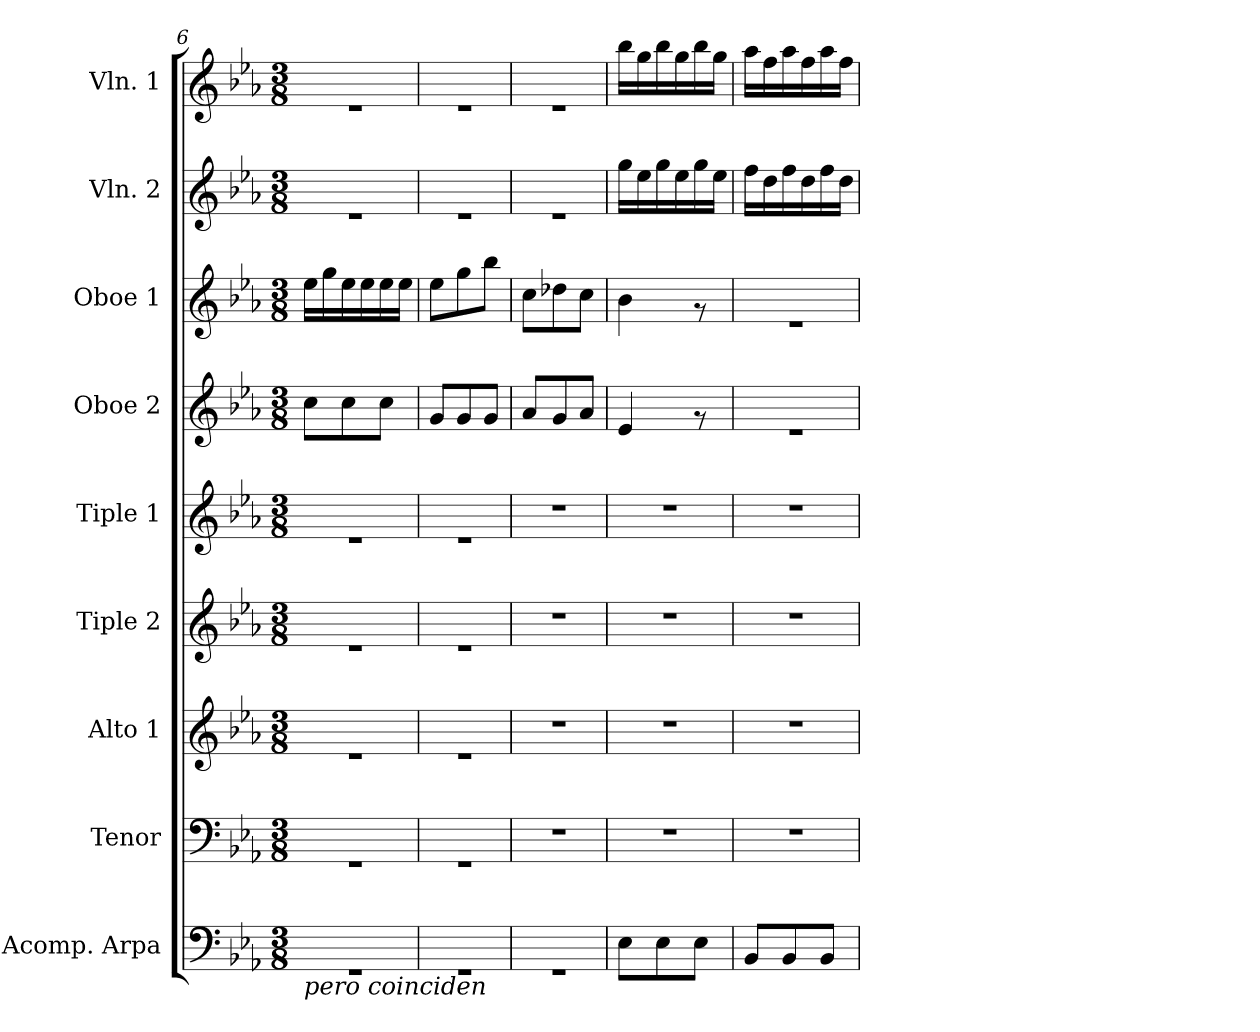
**kern	**kern	**kern	**kern	**kern	**kern	**kern	**kern	**kern
*part9	*part8	*part7	*part6	*part5	*part4	*part3	*part2	*part1
*staff9	*staff8	*staff7	*staff6	*staff5	*staff4	*staff3	*staff2	*staff1
*I"Acomp. Arpa	*I"Tenor	*I"Alto 1	*I"Tiple 2	*I"Tiple 1	*I"Oboe 2	*I"Oboe 1	*I"Vln. 2	*I"Vln. 1
*I'Acomp. Arpa	*I'Tenor	*I'Alto 1	*I'Tiple 2	*I'Tiple 1	*I'Oboe 2	*I'Oboe 1	*I'Vln. 2	*I'Vln. 1
*clefF4	*clefF4	*clefG2	*clefG2	*clefG2	*clefG2	*clefG2	*clefG2	*clefG2
*k[b-e-a-]	*k[b-e-a-]	*k[b-e-a-]	*k[b-e-a-]	*k[b-e-a-]	*k[b-e-a-]	*k[b-e-a-]	*k[b-e-a-]	*k[b-e-a-]
*E-:	*E-:	*E-:	*E-:	*E-:	*E-:	*E-:	*E-:	*E-:
*M3/8	*M3/8	*M3/8	*M3/8	*M3/8	*M3/8	*M3/8	*M3/8	*M3/8
=6	=6	=6	=6	=6	=6	=6	=6	=6
!LO:TX:b:i:t=pero coinciden	!	!	!	!	!	!	!	!
4.rGG	4.rGG	4.re	4.re	4.re	8cc\L	16ee-\LL	4.re	4.re
.	.	.	.	.	.	16gg\	.	.
.	.	.	.	.	8cc\	16ee-\	.	.
.	.	.	.	.	.	16ee-\	.	.
.	.	.	.	.	8cc\J	16ee-\	.	.
.	.	.	.	.	.	16ee-\JJ	.	.
=7	=7	=7	=7	=7	=7	=7	=7	=7
4.rGG	4.rGG	4.re	4.re	4.re	8g/L	8ee-\L	4.re	4.re
.	.	.	.	.	8g/	8gg\	.	.
.	.	.	.	.	8g/J	8bb-\J	.	.
!!LO:PB:g=z
=8	=8	=8	=8	=8	=8	=8	=8	=8
4.rGG	4.r	4.r	4.r	4.r	8a-/L	8cc\L	4.re	4.re
.	.	.	.	.	8g/	8dd-X\	.	.
.	.	.	.	.	8a-/J	8cc\J	.	.
=9	=9	=9	=9	=9	=9	=9	=9	=9
8E-\L	4.r	4.r	4.r	4.r	4e-/	4b-\	16gg\LL	16bb-\LL
.	.	.	.	.	.	.	16ee-\	16gg\
8E-\	.	.	.	.	.	.	16gg\	16bb-\
.	.	.	.	.	.	.	16ee-\	16gg\
8E-\J	.	.	.	.	8rf	8rf	16gg\	16bb-\
.	.	.	.	.	.	.	16ee-\JJ	16gg\JJ
=10	=10	=10	=10	=10	=10	=10	=10	=10
8BB-/L	4.r	4.r	4.r	4.r	4.re	4.re	16ff\LL	16aa-\LL
.	.	.	.	.	.	.	16dd\	16ff\
8BB-/	.	.	.	.	.	.	16ff\	16aa-\
.	.	.	.	.	.	.	16dd\	16ff\
8BB-/J	.	.	.	.	.	.	16ff\	16aa-\
.	.	.	.	.	.	.	16dd\JJ	16ff\JJ
=	=	=	=	=	=	=	=	=
*-	*-	*-	*-	*-	*-	*-	*-	*-
